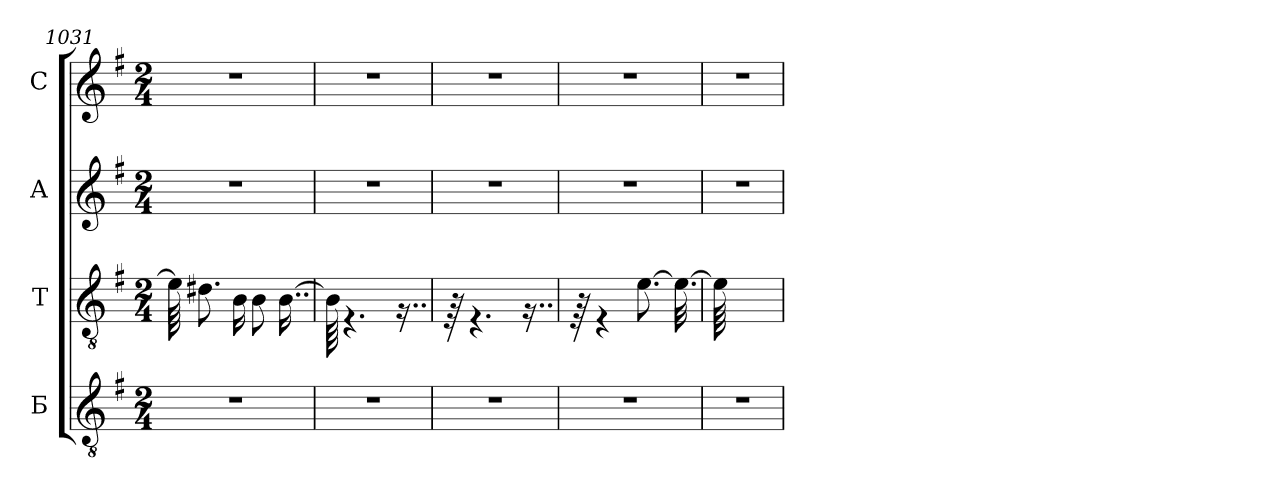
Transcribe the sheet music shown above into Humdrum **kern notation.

**kern	**kern	**kern	**kern
*part4	*part3	*part2	*part1
*staff4	*staff3	*staff2	*staff1
*I"Б	*I"Т	*I"А	*I"С
*clefGv2	*clefGv2	*clefG2	*clefG2
*k[f#]	*k[f#]	*k[f#]	*k[f#]
*G:	*G:	*G:	*G:
*M2/4	*M2/4	*M2/4	*M2/4
=1031	=1031	=1031	=1031
2r	64e\]	2r	2r
.	8.d#X\	.	.
.	16B\	.	.
.	8B\	.	.
.	[>16..B\	.	.
=1032	=1032	=1032	=1032
2r	64B\]	2r	2r
.	4.rF	.	.
.	16..rF	.	.
=1033	=1033	=1033	=1033
2r	64rF	2r	2r
.	4.rF	.	.
.	16..rF	.	.
=1034	=1034	=1034	=1034
2r	64rF	2r	2r
.	4rE	.	.
.	[>8.e\	.	.
.	32.e\_	.	.
!!LO:LB:g=z
=1035	=1035	=1035	=1035
2r	64e\]	2r	2r
.	64%31ryy	.	.
=	=	=	=
*-	*-	*-	*-
